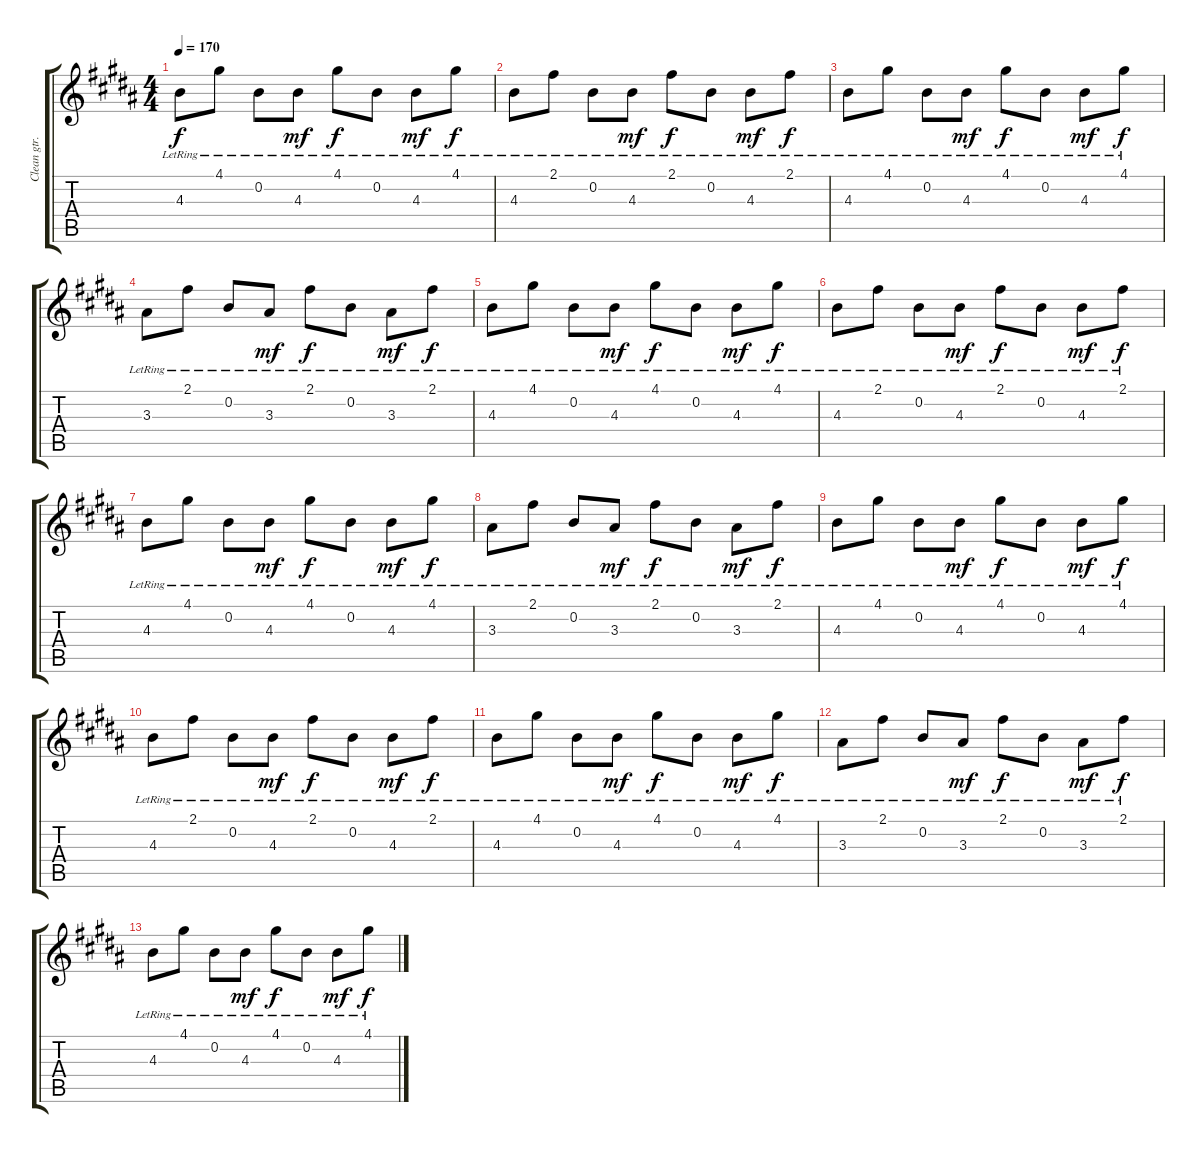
\track ("Clean gtr." "Clean gtr.") {instrument electricguitarclean}
\staff {score tabs}
\tuning (E4 B3 G3 D3 A2 E2) {hide}
\ts (4 4)
\tempo 170
\clef g2
\ks b
4.3{lr}.8{dy f} 4.1{lr}.8 0.2{lr}.8 4.3{lr}.8{dy mf} 4.1{lr}.8{dy f} 0.2{lr}.8 4.3{lr}.8{dy mf} 4.1{lr}.8{dy f} |
4.3{lr}.8 2.1{lr}.8 0.2{lr}.8 4.3{lr}.8{dy mf} 2.1{lr}.8{dy f} 0.2{lr}.8 4.3{lr}.8{dy mf} 2.1{lr}.8{dy f} |
4.3{lr}.8 4.1{lr}.8 0.2{lr}.8 4.3{lr}.8{dy mf} 4.1{lr}.8{dy f} 0.2{lr}.8 4.3{lr}.8{dy mf} 4.1{lr}.8{dy f} |
3.3{lr}.8 2.1{lr}.8 0.2{lr}.8 3.3{lr}.8{dy mf} 2.1{lr}.8{dy f} 0.2{lr}.8 3.3{lr}.8{dy mf} 2.1{lr}.8{dy f} |
4.3{lr}.8 4.1{lr}.8 0.2{lr}.8 4.3{lr}.8{dy mf} 4.1{lr}.8{dy f} 0.2{lr}.8 4.3{lr}.8{dy mf} 4.1{lr}.8{dy f} |
4.3{lr}.8 2.1{lr}.8 0.2{lr}.8 4.3{lr}.8{dy mf} 2.1{lr}.8{dy f} 0.2{lr}.8 4.3{lr}.8{dy mf} 2.1{lr}.8{dy f} |
4.3{lr}.8 4.1{lr}.8 0.2{lr}.8 4.3{lr}.8{dy mf} 4.1{lr}.8{dy f} 0.2{lr}.8 4.3{lr}.8{dy mf} 4.1{lr}.8{dy f} |
3.3{lr}.8 2.1{lr}.8 0.2{lr}.8 3.3{lr}.8{dy mf} 2.1{lr}.8{dy f} 0.2{lr}.8 3.3{lr}.8{dy mf} 2.1{lr}.8{dy f} |
4.3{lr}.8 4.1{lr}.8 0.2{lr}.8 4.3{lr}.8{dy mf} 4.1{lr}.8{dy f} 0.2{lr}.8 4.3{lr}.8{dy mf} 4.1{lr}.8{dy f} |
4.3{lr}.8{volume 0} 2.1{lr}.8 0.2{lr}.8 4.3{lr}.8{dy mf} 2.1{lr}.8{dy f} 0.2{lr}.8 4.3{lr}.8{dy mf} 2.1{lr}.8{dy f} |
4.3{lr}.8 4.1{lr}.8 0.2{lr}.8 4.3{lr}.8{dy mf} 4.1{lr}.8{dy f} 0.2{lr}.8 4.3{lr}.8{dy mf} 4.1{lr}.8{dy f} |
3.3{lr}.8 2.1{lr}.8 0.2{lr}.8 3.3{lr}.8{dy mf} 2.1{lr}.8{dy f} 0.2{lr}.8 3.3{lr}.8{dy mf} 2.1{lr}.8{dy f} |
4.3{lr}.8 4.1{lr}.8 0.2{lr}.8 4.3{lr}.8{dy mf} 4.1{lr}.8{dy f} 0.2{lr}.8 4.3{lr}.8{dy mf} 4.1{lr}.8{dy f}
